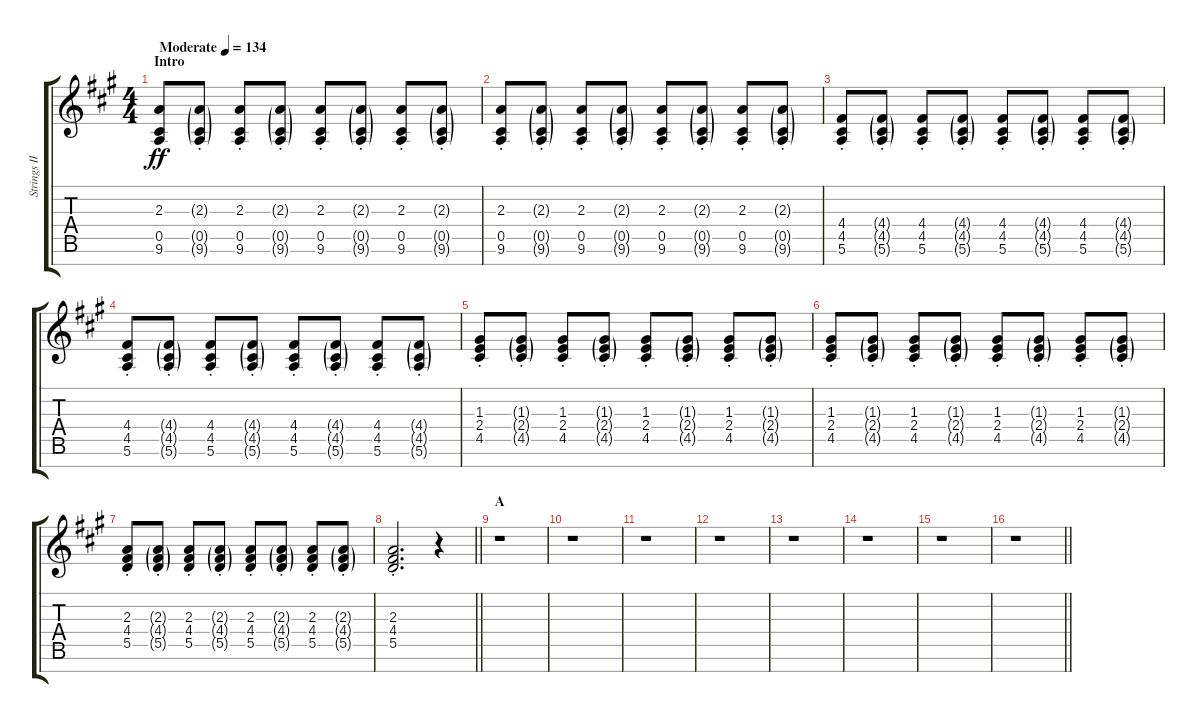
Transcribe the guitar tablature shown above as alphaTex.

\track ("Strings II" "Strings II") {instrument stringensemble1}
\staff {score tabs}
\tuning (E5 B4 G4 D4 A3 E3 B2) {hide}
\ts (4 4)
\section ("" "Intro")
\tempo (134 "Moderate")
\tempo 135
\tempo (134 "Moderate")
\clef g2
\ks a
(2.3{st} 0.5{st} 9.6{st}).8{dy ff instrument stringensemble1} (2.3{g st} 0.5{g st} 9.6{g st}).8 (2.3{st} 0.5{st} 9.6{st}).8 (2.3{g st} 0.5{g st} 9.6{g st}).8 (2.3{st} 0.5{st} 9.6{st}).8 (2.3{g st} 0.5{g st} 9.6{g st}).8 (2.3{st} 0.5{st} 9.6{st}).8 (2.3{g st} 0.5{g st} 9.6{g st}).8 |
(2.3{st} 0.5{st} 9.6{st}).8 (2.3{g st} 0.5{g st} 9.6{g st}).8 (2.3{st} 0.5{st} 9.6{st}).8 (2.3{g st} 0.5{g st} 9.6{g st}).8 (2.3{st} 0.5{st} 9.6{st}).8 (2.3{g st} 0.5{g st} 9.6{g st}).8 (2.3{st} 0.5{st} 9.6{st}).8 (2.3{g st} 0.5{g st} 9.6{g st}).8 |
(4.4{st} 4.5{st} 5.6{st}).8 (4.4{g st} 4.5{g st} 5.6{g st}).8 (4.4{st} 4.5{st} 5.6{st}).8 (4.4{g st} 4.5{g st} 5.6{g st}).8 (4.4{st} 4.5{st} 5.6{st}).8 (4.4{g st} 4.5{g st} 5.6{g st}).8 (4.4{st} 4.5{st} 5.6{st}).8 (4.4{g st} 4.5{g st} 5.6{g st}).8 |
(4.4{st} 4.5{st} 5.6{st}).8 (4.4{g st} 4.5{g st} 5.6{g st}).8 (4.4{st} 4.5{st} 5.6{st}).8 (4.4{g st} 4.5{g st} 5.6{g st}).8 (4.4{st} 4.5{st} 5.6{st}).8 (4.4{g st} 4.5{g st} 5.6{g st}).8 (4.4{st} 4.5{st} 5.6{st}).8 (4.4{g st} 4.5{g st} 5.6{g st}).8 |
(1.3{st} 2.4{st} 4.5{st}).8 (1.3{g st} 2.4{g st} 4.5{g st}).8 (1.3{st} 2.4{st} 4.5{st}).8 (1.3{g st} 2.4{g st} 4.5{g st}).8 (1.3{st} 2.4{st} 4.5{st}).8 (1.3{g st} 2.4{g st} 4.5{g st}).8 (1.3{st} 2.4{st} 4.5{st}).8 (1.3{g st} 2.4{g st} 4.5{g st}).8 |
(1.3{st} 2.4{st} 4.5{st}).8 (1.3{g st} 2.4{g st} 4.5{g st}).8 (1.3{st} 2.4{st} 4.5{st}).8 (1.3{g st} 2.4{g st} 4.5{g st}).8 (1.3{st} 2.4{st} 4.5{st}).8 (1.3{g st} 2.4{g st} 4.5{g st}).8 (1.3{st} 2.4{st} 4.5{st}).8 (1.3{g st} 2.4{g st} 4.5{g st}).8 |
(2.3{st} 4.4{st} 5.5{st}).8 (2.3{g st} 4.4{g st} 5.5{g st}).8 (2.3{st} 4.4{st} 5.5{st}).8 (2.3{g st} 4.4{g st} 5.5{g st}).8 (2.3{st} 4.4{st} 5.5{st}).8 (2.3{g st} 4.4{g st} 5.5{g st}).8 (2.3{st} 4.4{st} 5.5{st}).8 (2.3{g st} 4.4{g st} 5.5{g st}).8 |
\barLineRight lightlight
(2.3{st} 4.4{st} 5.5{st}).2{d} r.4 |
\section ("" "A")
r.1 |
r.1 |
r.1 |
r.1 |
r.1 |
r.1 |
r.1 |
\barLineRight lightlight
r.1
